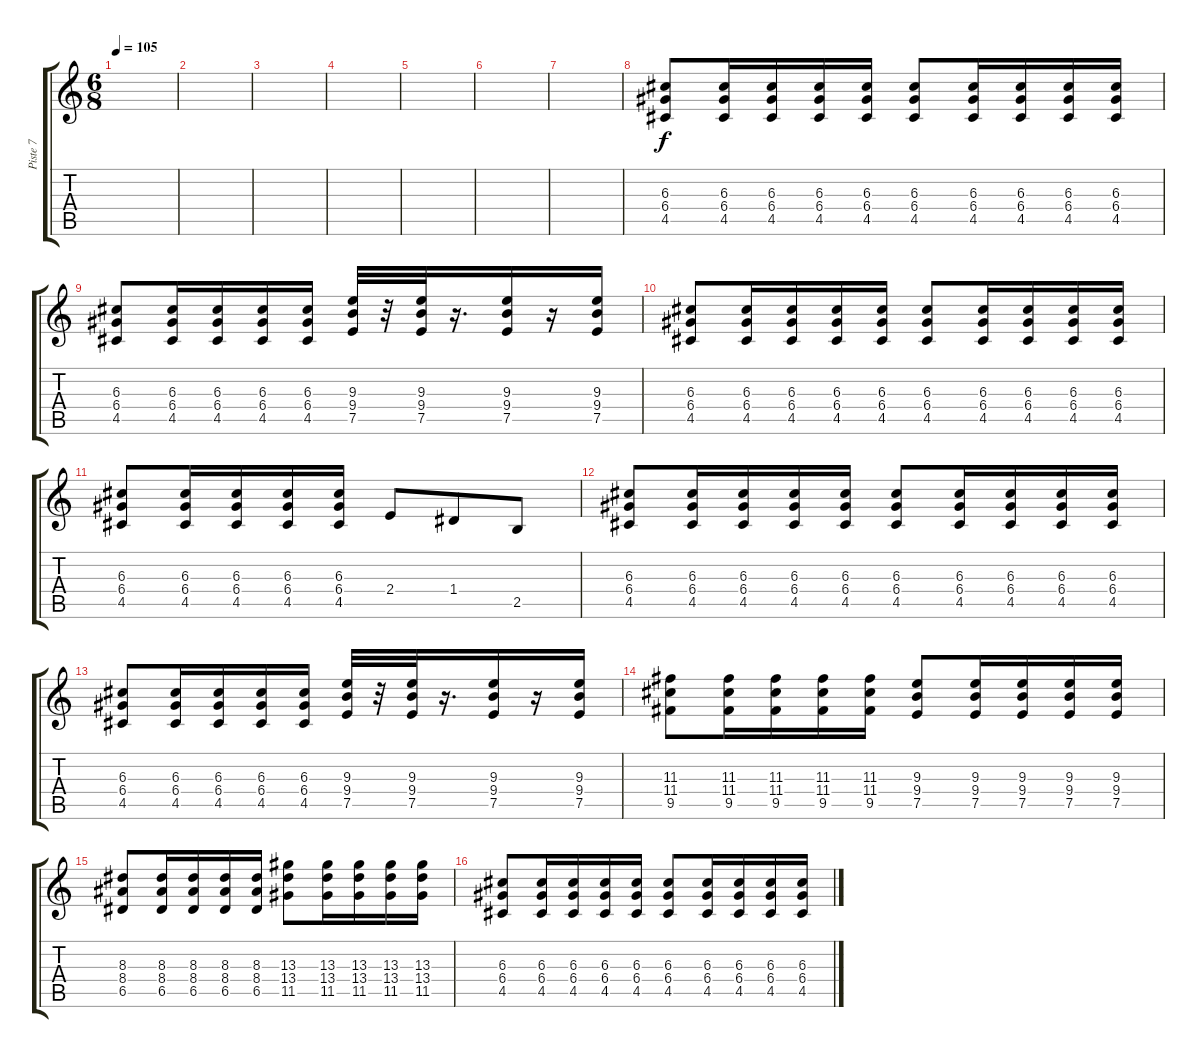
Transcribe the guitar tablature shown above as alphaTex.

\track ("Piste 7" "Piste 7") {instrument overdrivenguitar}
\staff {score tabs}
\tuning (E4 B3 G3 D3 A2 E2) {hide}
\ts (6 8)
\tempo 105
\clef g2
\ks c
|
|
|
|
|
|
|
(6.3 6.4 4.5).8{instrument distortionguitar} (6.3 6.4 4.5).16 (6.3 6.4 4.5).16 (6.3 6.4 4.5).16 (6.3 6.4 4.5).16 (6.3 6.4 4.5).8 (6.3 6.4 4.5).16 (6.3 6.4 4.5).16 (6.3 6.4 4.5).16 (6.3 6.4 4.5).16 |
(6.3 6.4 4.5).8 (6.3 6.4 4.5).16 (6.3 6.4 4.5).16 (6.3 6.4 4.5).16 (6.3 6.4 4.5).16 (9.3 9.4 7.5).32 r.32 (9.3 9.4 7.5).32 r.16{d} (9.3 9.4 7.5).16 r.16 (9.3 9.4 7.5).16 |
(6.3 6.4 4.5).8 (6.3 6.4 4.5).16 (6.3 6.4 4.5).16 (6.3 6.4 4.5).16 (6.3 6.4 4.5).16 (6.3 6.4 4.5).8 (6.3 6.4 4.5).16 (6.3 6.4 4.5).16 (6.3 6.4 4.5).16 (6.3 6.4 4.5).16 |
(6.3 6.4 4.5).8 (6.3 6.4 4.5).16 (6.3 6.4 4.5).16 (6.3 6.4 4.5).16 (6.3 6.4 4.5).16 2.4.8 1.4.8 2.5.8 |
(6.3 6.4 4.5).8 (6.3 6.4 4.5).16 (6.3 6.4 4.5).16 (6.3 6.4 4.5).16 (6.3 6.4 4.5).16 (6.3 6.4 4.5).8 (6.3 6.4 4.5).16 (6.3 6.4 4.5).16 (6.3 6.4 4.5).16 (6.3 6.4 4.5).16 |
(6.3 6.4 4.5).8 (6.3 6.4 4.5).16 (6.3 6.4 4.5).16 (6.3 6.4 4.5).16 (6.3 6.4 4.5).16 (9.3 9.4 7.5).32 r.32 (9.3 9.4 7.5).32 r.16{d} (9.3 9.4 7.5).16 r.16 (9.3 9.4 7.5).16 |
(11.3 11.4 9.5).8 (11.3 11.4 9.5).16 (11.3 11.4 9.5).16 (11.3 11.4 9.5).16 (11.3 11.4 9.5).16 (9.3 9.4 7.5).8 (9.3 9.4 7.5).16 (9.3 9.4 7.5).16 (9.3 9.4 7.5).16 (9.3 9.4 7.5).16 |
(8.3 8.4 6.5).8 (8.3 8.4 6.5).16 (8.3 8.4 6.5).16 (8.3 8.4 6.5).16 (8.3 8.4 6.5).16 (13.3 13.4 11.5).8 (13.3 13.4 11.5).16 (13.3 13.4 11.5).16 (13.3 13.4 11.5).16 (13.3 13.4 11.5).16 |
(6.3 6.4 4.5).8{instrument distortionguitar} (6.3 6.4 4.5).16 (6.3 6.4 4.5).16 (6.3 6.4 4.5).16 (6.3 6.4 4.5).16 (6.3 6.4 4.5).8 (6.3 6.4 4.5).16 (6.3 6.4 4.5).16 (6.3 6.4 4.5).16 (6.3 6.4 4.5).16
